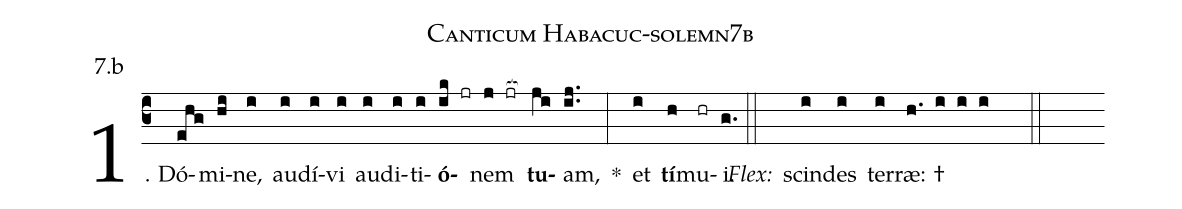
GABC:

name: Canticum Habacuc-solemn7b;
annotation: 7.b;
%%
(c3)1. Dó(ehg)mi(hi)ne,(i) au(i)dí(i)vi(i) au(i)di(i)ti(i)<b>ó</b>(ik jr)nem(j jr[ocb:1{]) <b>tu</b>(ji[ocb:0}])am,(ij..) *(:) et(i) <b>tí</b>(h)mu(hr)i.(g.) (::)
<i>Flex:</i>()  scin(i)des(i) ter(i)ræ: †(h. i i i  ::)
